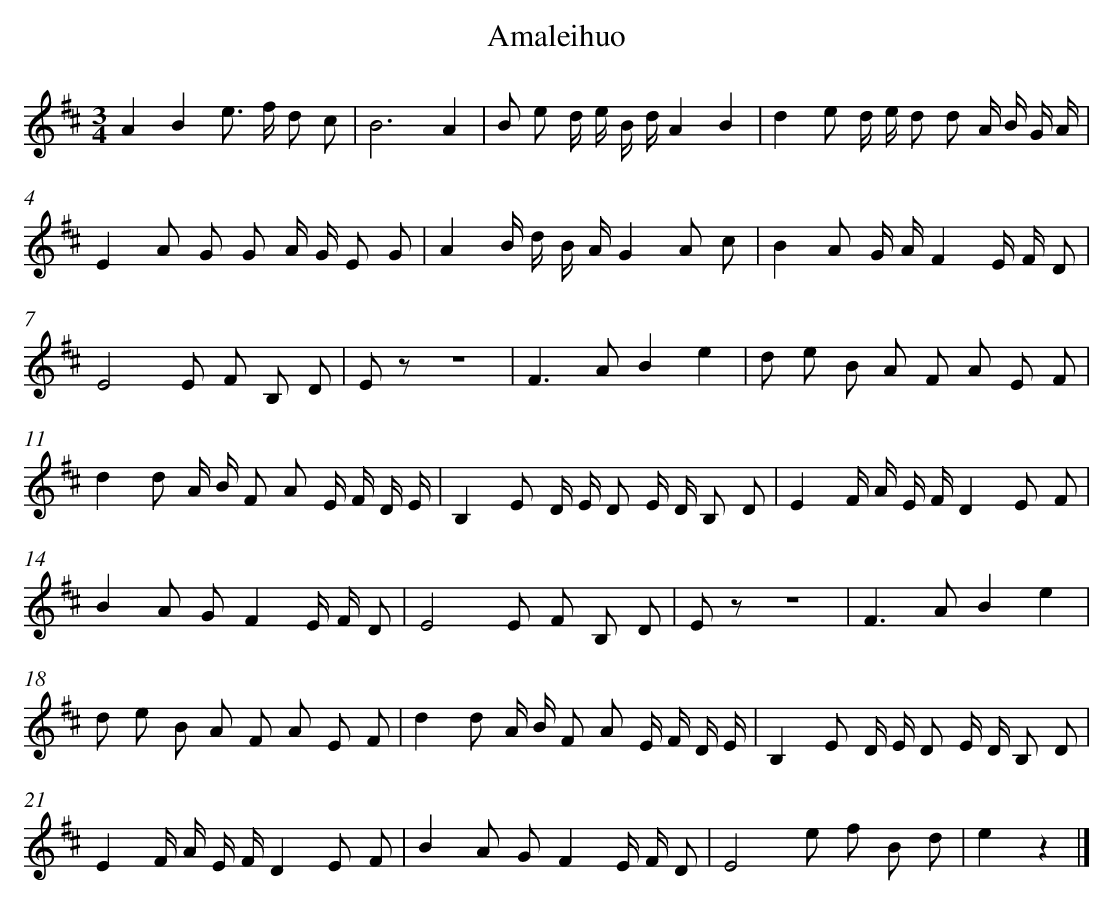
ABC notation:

X:1
T: Amaleihuo
L: 1/8
M: 3/4
K: D
A2B2e> f d c [I:setbarnb 1]|
B6A2 |
B e d/ e/ B/ d/A2B2 |
d2e d/ e/ d d A/ B/ G/ A/ |
E2A G G A/ G/ E G |
A2B/ d/ B/ A/G2A c |
B2A G/ A/F2E/ F/ D |
E4E F B, D |
E zz6 |
F2>A2B2e2 |
d e B A F A E F |
d2d A/ B/ F A E/ F/ D/ E/ |
B,2E D/ E/ D E/ D/ B, D |
E2F/ A/ E/ F/D2E F |
B2A GF2E/ F/ D |
E4E F B, D |
E zz6 |
F2>A2B2e2 |
d e B A F A E F |
d2d A/ B/ F A E/ F/ D/ E/ |
B,2E D/ E/ D E/ D/ B, D |
E2F/ A/ E/ F/D2E F |
B2A GF2E/ F/ D |
E4e f B d |
e2z2 |]
